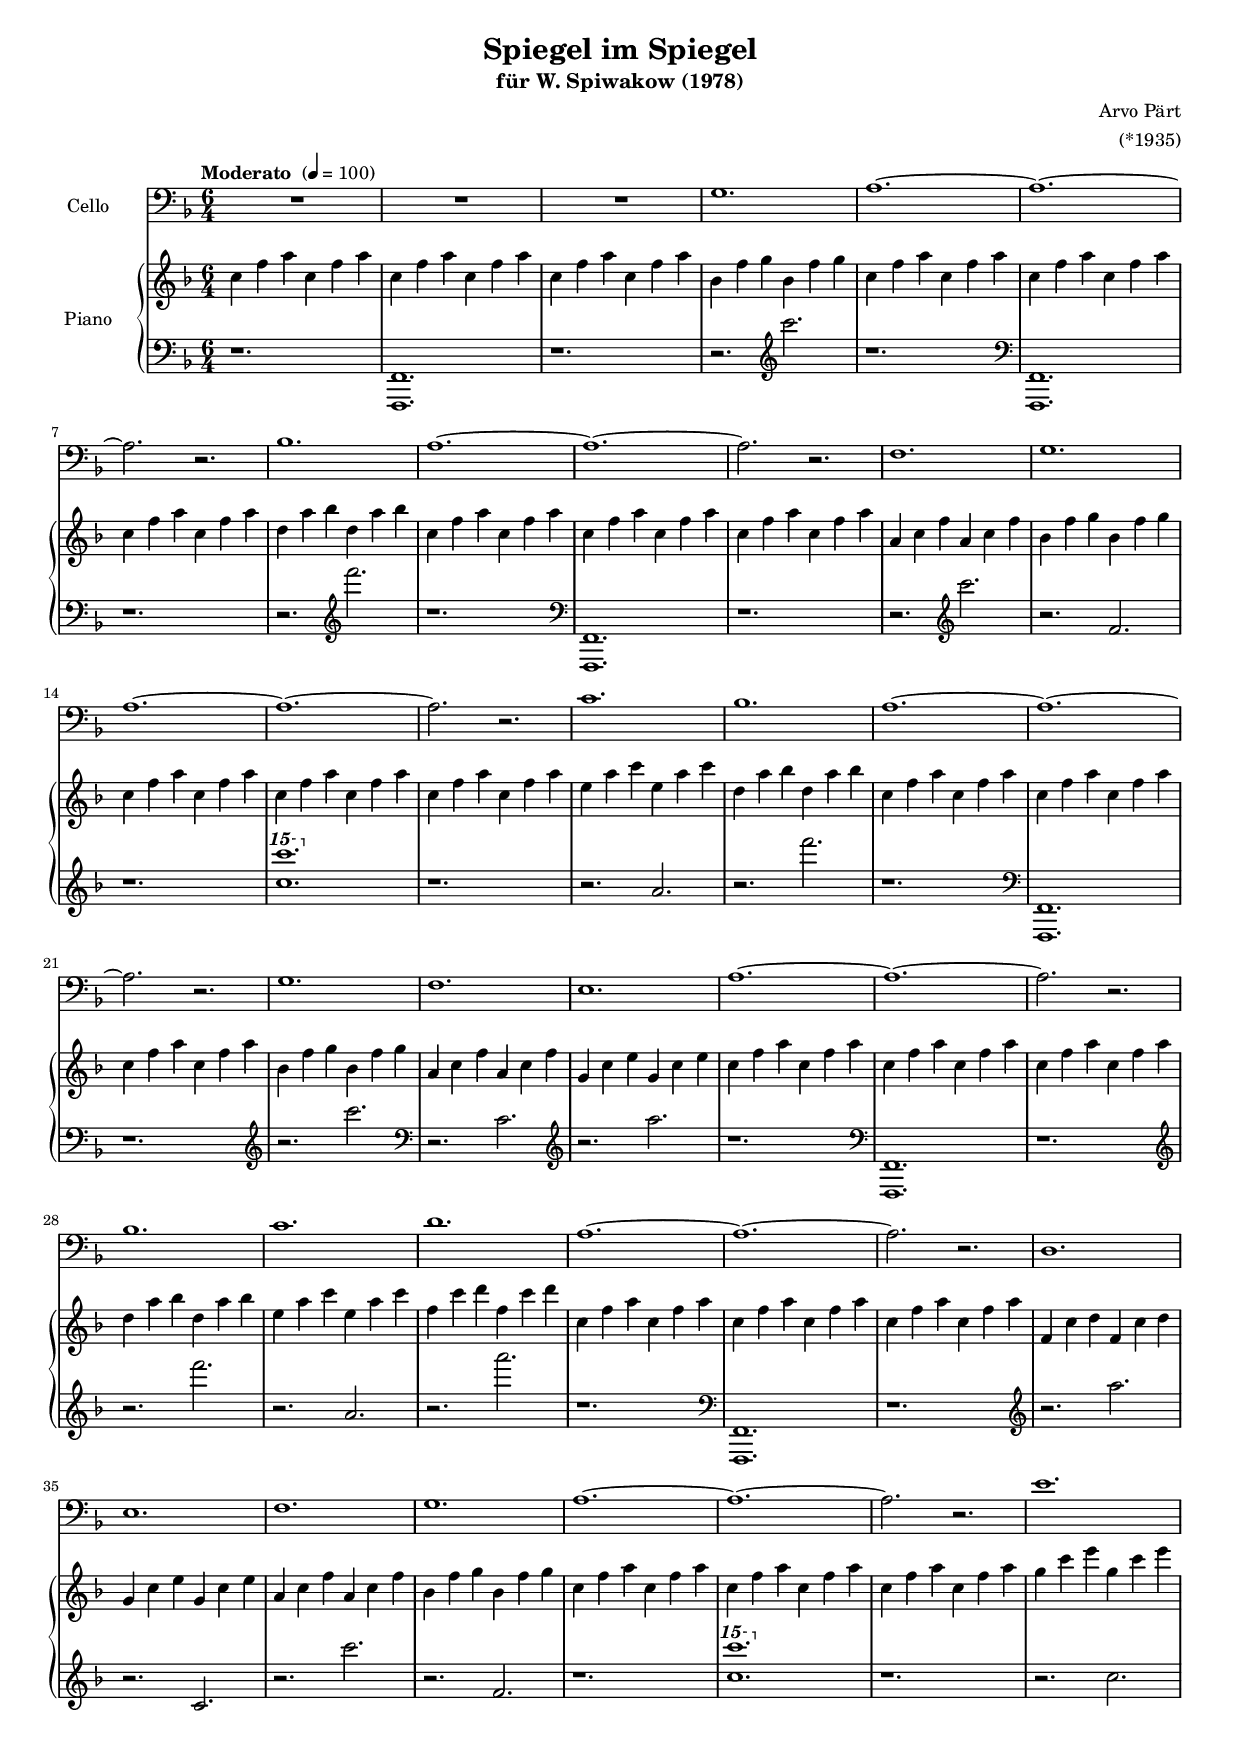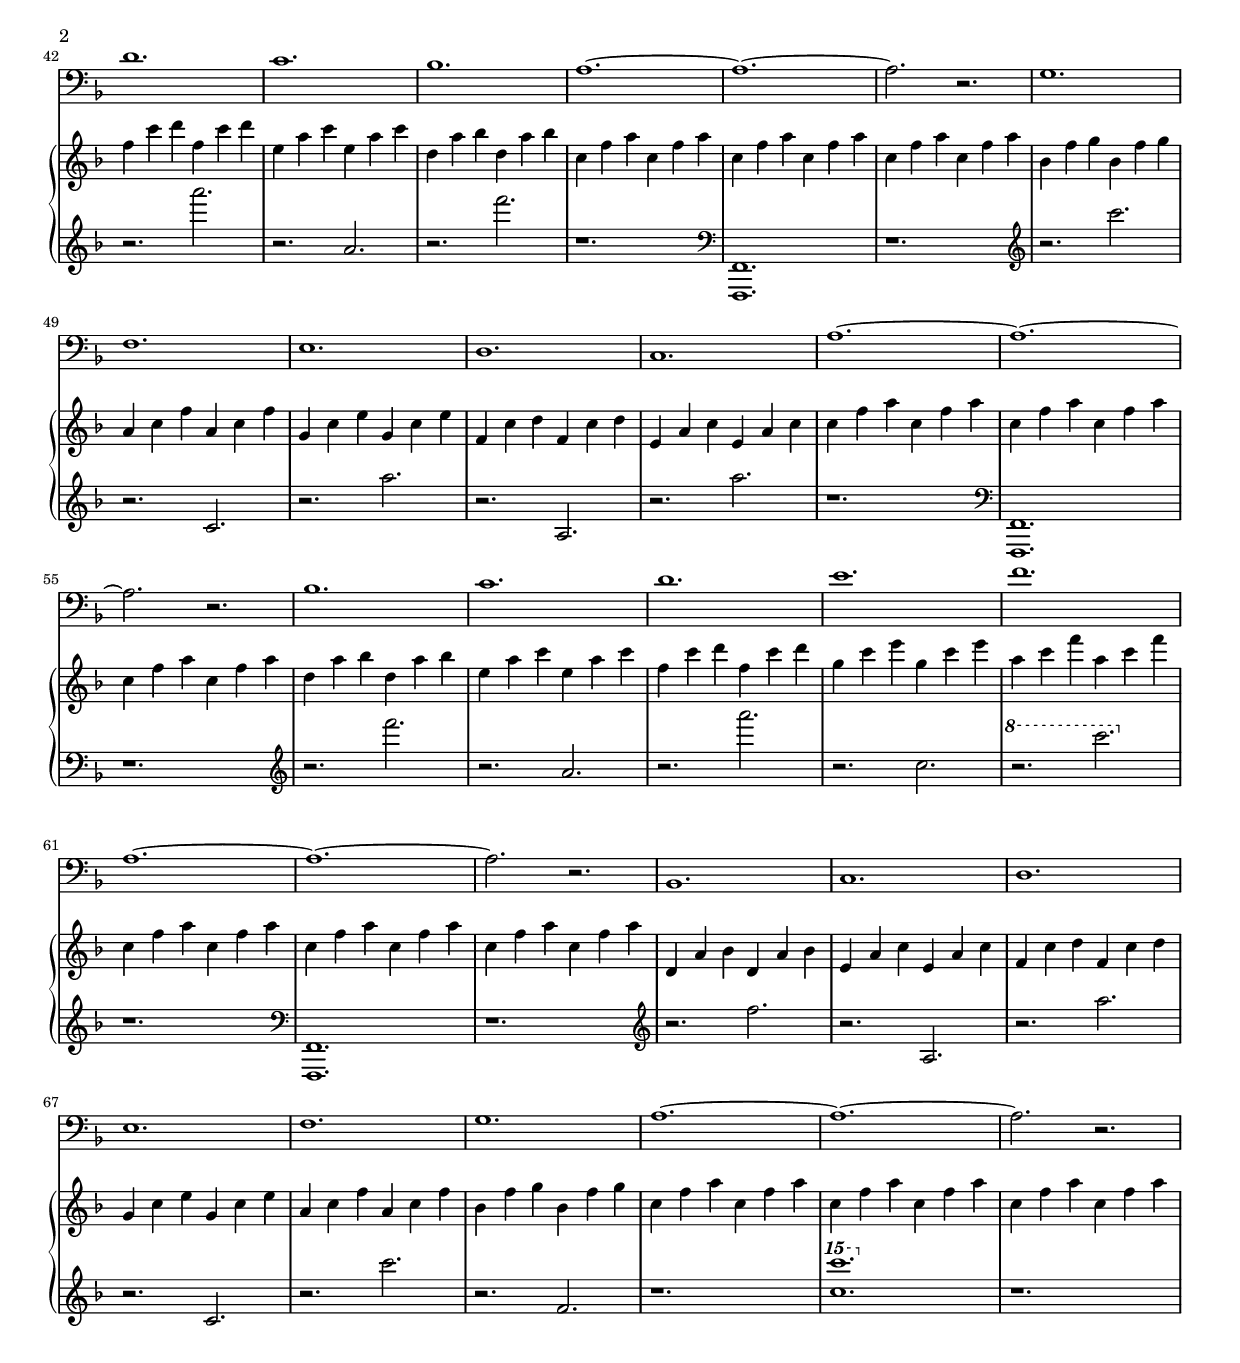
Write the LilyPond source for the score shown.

\version "2.12.3"
\include "deutsch.ly"

#(set-global-staff-size 16)

\header {
  title = "Spiegel im Spiegel"
  subtitle = "für W. Spiwakow (1978)"
  composer = "Arvo Pärt"
  arranger = "(*1935)"
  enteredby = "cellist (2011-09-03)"
}

voiceconsts = {
 \key f \major
 \time 6/4
% \clef "bass"
 \clef "treble"
% \numericTimeSignature
 \compressFullBarRests
 \tempo "Moderato " 4=100
}

minstrp = "harpsichord"
%minstr = "clarinet"
%minstr = "accordion"
minstrc = "bassoon"

cresc = \markup \italic "cresc."
fmarc = \markup { \dynamic f \bold \italic " marcato" }

va = \relative c' {
  \voiceconsts
  \clef "bass"

  R1.*3
  g1.
  a~
  a~

  a2. r
  b1.
  a~
  a~
  a2. r
  f1.

  g
  a~
  a~
  a2. r
  c1.
  b

  a~
  a~
  a2. r
  g1.
  f
  e

  a~
  a~
  a2. r
  b1.
  c
  d

  a~
  a~
  a2. r
  d,1.
  e
  f

  g
  a~
  a~
  a2. r
  e'1.
  d

  c
  b
  a~
  a~
  a2. r
  g1.

  f
  e
  d
  c
  a'~
  a~

  a2. r
  b1.
  c
  d
  e
  f

  a,~
  a~
  a2. r
  b,1.
  c
  d

  e
  f
  g
  a~
  a~
  a2. r
}

vb = \relative c'' {
  \voiceconsts

  c4 f a c, f a
  c, f a c, f a
  c, f a c, f a
  b, f' g b, f' g
  c, f a c, f a
  c, f a c, f a

  c, f a c, f a
  d, a' b d, a' b
  c, f a c, f a
  c, f a c, f a
  c, f a c, f a
  a, c f a, c f

  b, f' g b, f' g
  c, f a c, f a
  c, f a c, f a
  c, f a c, f a
  e a c e, a c
  d, a' b d, a' b

  c, f a c, f a
  c, f a c, f a
  c, f a c, f a
  b, f' g b, f' g
  a, c f a, c f
  g, c e g, c e

  c f a c, f a
  c, f a c, f a
  c, f a c, f a
  d, a' b d, a' b
  e, a c e, a c
  f, c' d f, c' d

  c, f a c, f a
  c, f a c, f a
  c, f a c, f a
  f, c' d f, c' d
  g, c e g, c e
  a, c f a, c f

  b, f' g b, f' g
  c, f a c, f a
  c, f a c, f a
  c, f a c, f a
  g c e g, c e
  f, c' d f, c' d

  e, a c e, a c
  d, a' b d, a' b
  c, f a c, f a
  c, f a c, f a
  c, f a c, f a
  b, f' g b, f' g

  a, c f a, c f
  g, c e g, c e
  f, c' d f, c' d
  e, a c e, a c
  c f a c, f a
  c, f a c, f a

  c, f a c, f a
  d, a' b d, a' b
  e, a c e, a c
  f, c' d f, c' d
  g, c e g, c e
  a, c f a, c f

  c, f a c, f a
  c, f a c, f a
  c, f a c, f a
  d,, a' b d, a' b
  e, a c e, a c
  f, c' d f, c' d

  g, c e g, c e
  a, c f a, c f
  b, f' g b, f' g
  c, f a c, f a
  c, f a c, f a
  c, f a c, f a
}

vc = \relative c,, {
  \voiceconsts
  \clef "bass"

  r1.
  <f f'>
  r
  r2. \clef "treble" c'''''
  r1. \clef "bass"
  
  <f,,,,, f'>
  r
  r2. \clef "treble" f'''''
  r1. \clef "bass"
  <f,,,,, f'>
  r
  r2. \clef "treble" c'''''

  r f,,
  r1.
  \ottava #2
  <c''' c'>
  \ottava #0
  r
  r2. a,,
  r f''

  r1. \clef "bass"
  <f,,,,, f'>
  r \clef "treble"
  r2. c''''' \clef "bass"
  r c,, \clef "treble"
  r a''

  r1. \clef "bass"
  <f,,,, f'>
  r \clef "treble"
  r2. f'''''
  r a,,
  r a''

  r1. \clef "bass"
  <f,,,,, f'>
  r \clef "treble"
  r2. a''''
  r c,,
  r c''

  r f,,
  r1.
  \ottava #2
  <c''' c'>
  \ottava #0
  r
  r2. c,,
  r a''

  r a,,
  r f''
  r1. \clef "bass"
  <f,,,,, f'>
  r \clef "treble"
  r2. c'''''

  r c,,
  r a''
  r a,,
  r a''
  r1. \clef "bass"
  <f,,,, f'>

  r \clef "treble"
  r2. f'''''
  r a,,
  r a''
  r c,,
  \ottava #1
  r c''
  \ottava #0

  r1. \clef "bass"
  <f,,,,,, f'>
  r \clef "treble"
  r2. f''''
  r a,,
  r a''

  r c,,
  r c''
  r f,,
  r1.
  \ottava #2
  <c''' c'>
  \ottava #0
  r
}


music = <<
      \new Staff <<
	\set Staff.midiInstrument = \minstrc
        \set Staff.instrumentName = "Cello "
        \transpose f f { \va }
      >>

      \new PianoStaff <<
	\set PianoStaff.midiInstrument = \minstrp
        \set PianoStaff.instrumentName = "Piano "
        \transpose f f { \vb }
        \transpose f f { \vc }
      >>
    >>

\book {
  \score {
    \music
    \layout {}
  }

  \score {
    \unfoldRepeats \music

    \midi {
      \context {
        \Score
        tempoWholesPerMinute = #(ly:make-moment 100 4)
      }
    }
  }
}
